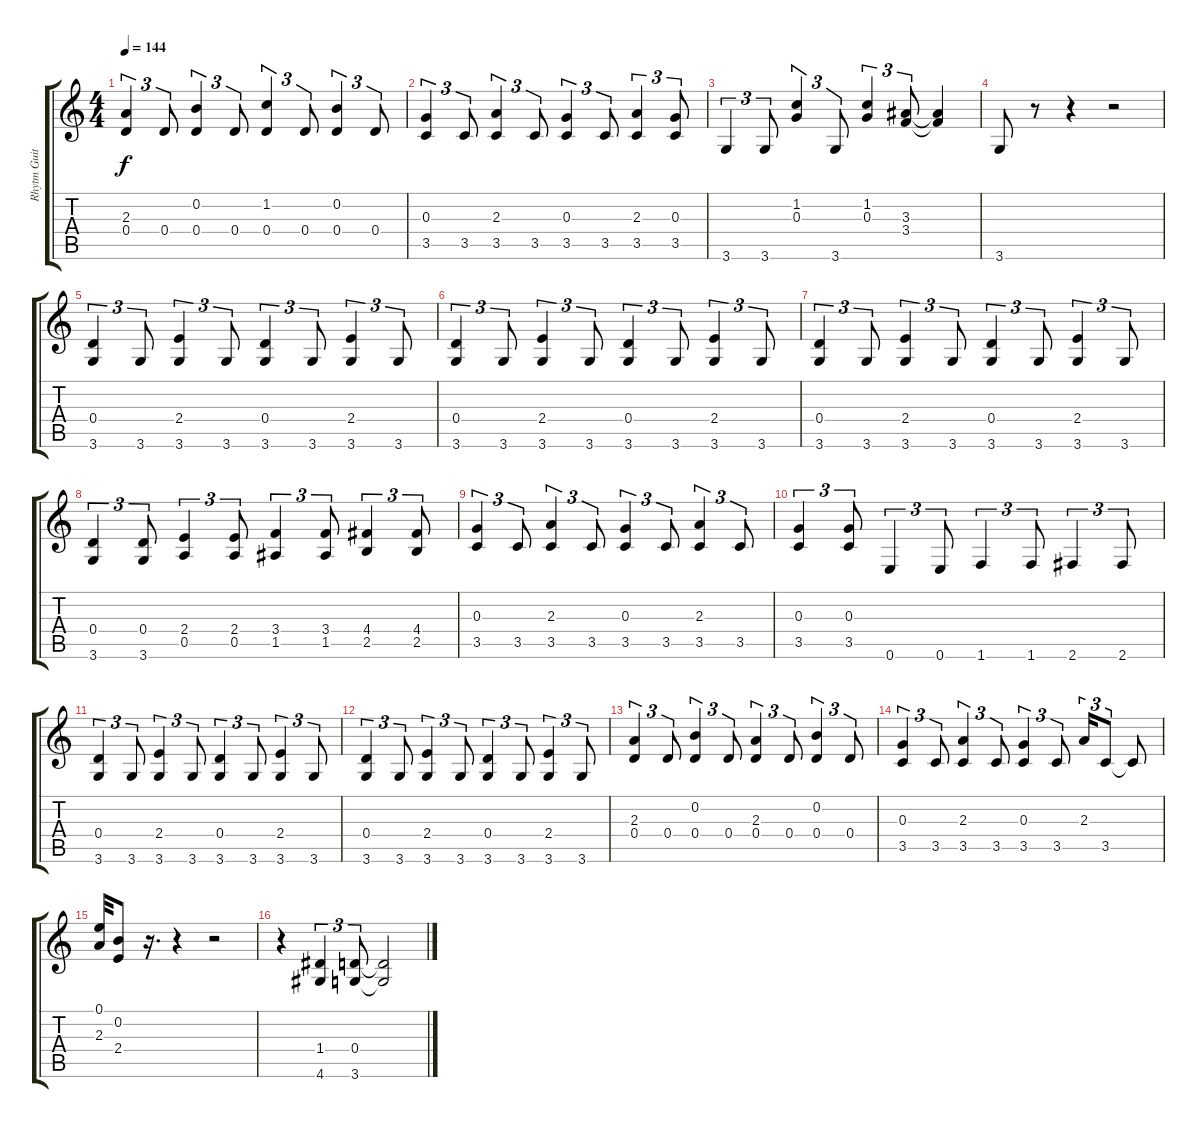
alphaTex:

\track ("Rhytm Guitar" "Rhytm Guit") {instrument overdrivenguitar}
\staff {score tabs}
\tuning (E4 B3 G3 D3 A2 E2) {hide}
\ts (4 4)
\tempo 144
\clef g2
\ks c
(2.3 0.4).4{tu (3 2) dy f} 0.4.8{tu (3 2)} (0.2 0.4).4{tu (3 2)} 0.4.8{tu (3 2)} (1.2 0.4).4{tu (3 2)} 0.4.8{tu (3 2)} (0.2 0.4).4{tu (3 2)} 0.4.8{tu (3 2)} |
(0.3 3.5).4{tu (3 2)} 3.5.8{tu (3 2)} (2.3 3.5).4{tu (3 2)} 3.5.8{tu (3 2)} (0.3 3.5).4{tu (3 2)} 3.5.8{tu (3 2)} (2.3 3.5).4{tu (3 2)} (0.3 3.5).8{tu (3 2)} |
3.6.4{tu (3 2)} 3.6.8{tu (3 2)} (1.2 0.3).4{tu (3 2)} 3.6.8{tu (3 2)} (1.2 0.3).4{tu (3 2)} (3.3 3.4).8{tu (3 2)} (3.3{t} 3.4{t}).4 |
3.6.8 r.8 r.4 r.2 |
(0.4 3.6).4{tu (3 2)} 3.6.8{tu (3 2)} (2.4 3.6).4{tu (3 2)} 3.6.8{tu (3 2)} (0.4 3.6).4{tu (3 2)} 3.6.8{tu (3 2)} (2.4 3.6).4{tu (3 2)} 3.6.8{tu (3 2)} |
(0.4 3.6).4{tu (3 2)} 3.6.8{tu (3 2)} (2.4 3.6).4{tu (3 2)} 3.6.8{tu (3 2)} (0.4 3.6).4{tu (3 2)} 3.6.8{tu (3 2)} (2.4 3.6).4{tu (3 2)} 3.6.8{tu (3 2)} |
(0.4 3.6).4{tu (3 2)} 3.6.8{tu (3 2)} (2.4 3.6).4{tu (3 2)} 3.6.8{tu (3 2)} (0.4 3.6).4{tu (3 2)} 3.6.8{tu (3 2)} (2.4 3.6).4{tu (3 2)} 3.6.8{tu (3 2)} |
(0.4 3.6).4{tu (3 2)} (0.4 3.6).8{tu (3 2)} (2.4 0.5).4{tu (3 2)} (2.4 0.5).8{tu (3 2)} (3.4 1.5).4{tu (3 2)} (3.4 1.5).8{tu (3 2)} (4.4 2.5).4{tu (3 2)} (4.4 2.5).8{tu (3 2)} |
(0.3 3.5).4{tu (3 2)} 3.5.8{tu (3 2)} (2.3 3.5).4{tu (3 2)} 3.5.8{tu (3 2)} (0.3 3.5).4{tu (3 2)} 3.5.8{tu (3 2)} (2.3 3.5).4{tu (3 2)} 3.5.8{tu (3 2)} |
(0.3 3.5).4{tu (3 2)} (0.3 3.5).8{tu (3 2)} 0.6.4{tu (3 2)} 0.6.8{tu (3 2)} 1.6.4{tu (3 2)} 1.6.8{tu (3 2)} 2.6.4{tu (3 2)} 2.6.8{tu (3 2)} |
(0.4 3.6).4{tu (3 2)} 3.6.8{tu (3 2)} (2.4 3.6).4{tu (3 2)} 3.6.8{tu (3 2)} (0.4 3.6).4{tu (3 2)} 3.6.8{tu (3 2)} (2.4 3.6).4{tu (3 2)} 3.6.8{tu (3 2)} |
(0.4 3.6).4{tu (3 2)} 3.6.8{tu (3 2)} (2.4 3.6).4{tu (3 2)} 3.6.8{tu (3 2)} (0.4 3.6).4{tu (3 2)} 3.6.8{tu (3 2)} (2.4 3.6).4{tu (3 2)} 3.6.8{tu (3 2)} |
(2.3 0.4).4{tu (3 2)} 0.4.8{tu (3 2)} (0.2 0.4).4{tu (3 2)} 0.4.8{tu (3 2)} (2.3 0.4).4{tu (3 2)} 0.4.8{tu (3 2)} (0.2 0.4).4{tu (3 2)} 0.4.8{tu (3 2)} |
(0.3 3.5).4{tu (3 2)} 3.5.8{tu (3 2)} (2.3 3.5).4{tu (3 2)} 3.5.8{tu (3 2)} (0.3 3.5).4{tu (3 2)} 3.5.8{tu (3 2)} 2.3.16{tu (3 2)} 3.5.8{tu (3 2)} 3.5{t}.8 |
(0.1 2.3).32 (0.2 2.4).8 r.16{d} r.4 r.2 |
r.4 (1.4 4.6).4{tu (3 2)} (0.4 3.6).8{tu (3 2)} (0.4{t} 3.6{t}).2
